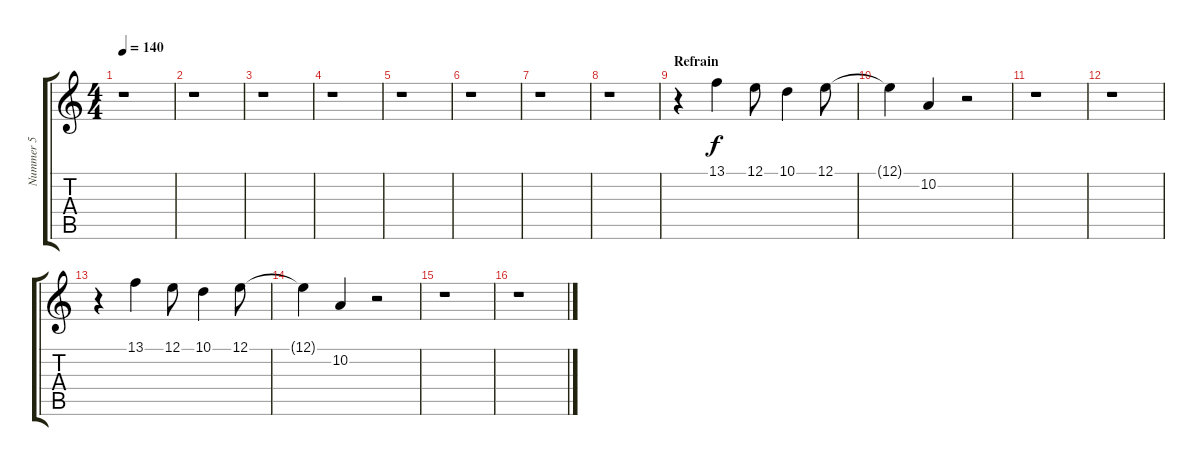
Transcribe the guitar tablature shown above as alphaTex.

\track ("Nummer 5" "Nummer 5") {instrument electricgrandpiano}
\staff {score tabs}
\tuning (E4 B3 G3 D3 A2 E2) {hide}
\ts (4 4)
\tempo 140
\clef g2
\ks c
r.1{dy f} |
r.1 |
r.1 |
r.1 |
r.1 |
r.1 |
r.1 |
r.1 |
\section ("" "Refrain")
r.4 13.1.4 12.1.8 10.1.4 12.1.8 |
12.1{t}.4 10.2.4 r.2 |
r.1 |
r.1 |
r.4 13.1.4 12.1.8 10.1.4 12.1.8 |
12.1{t}.4 10.2.4 r.2 |
r.1 |
r.1
